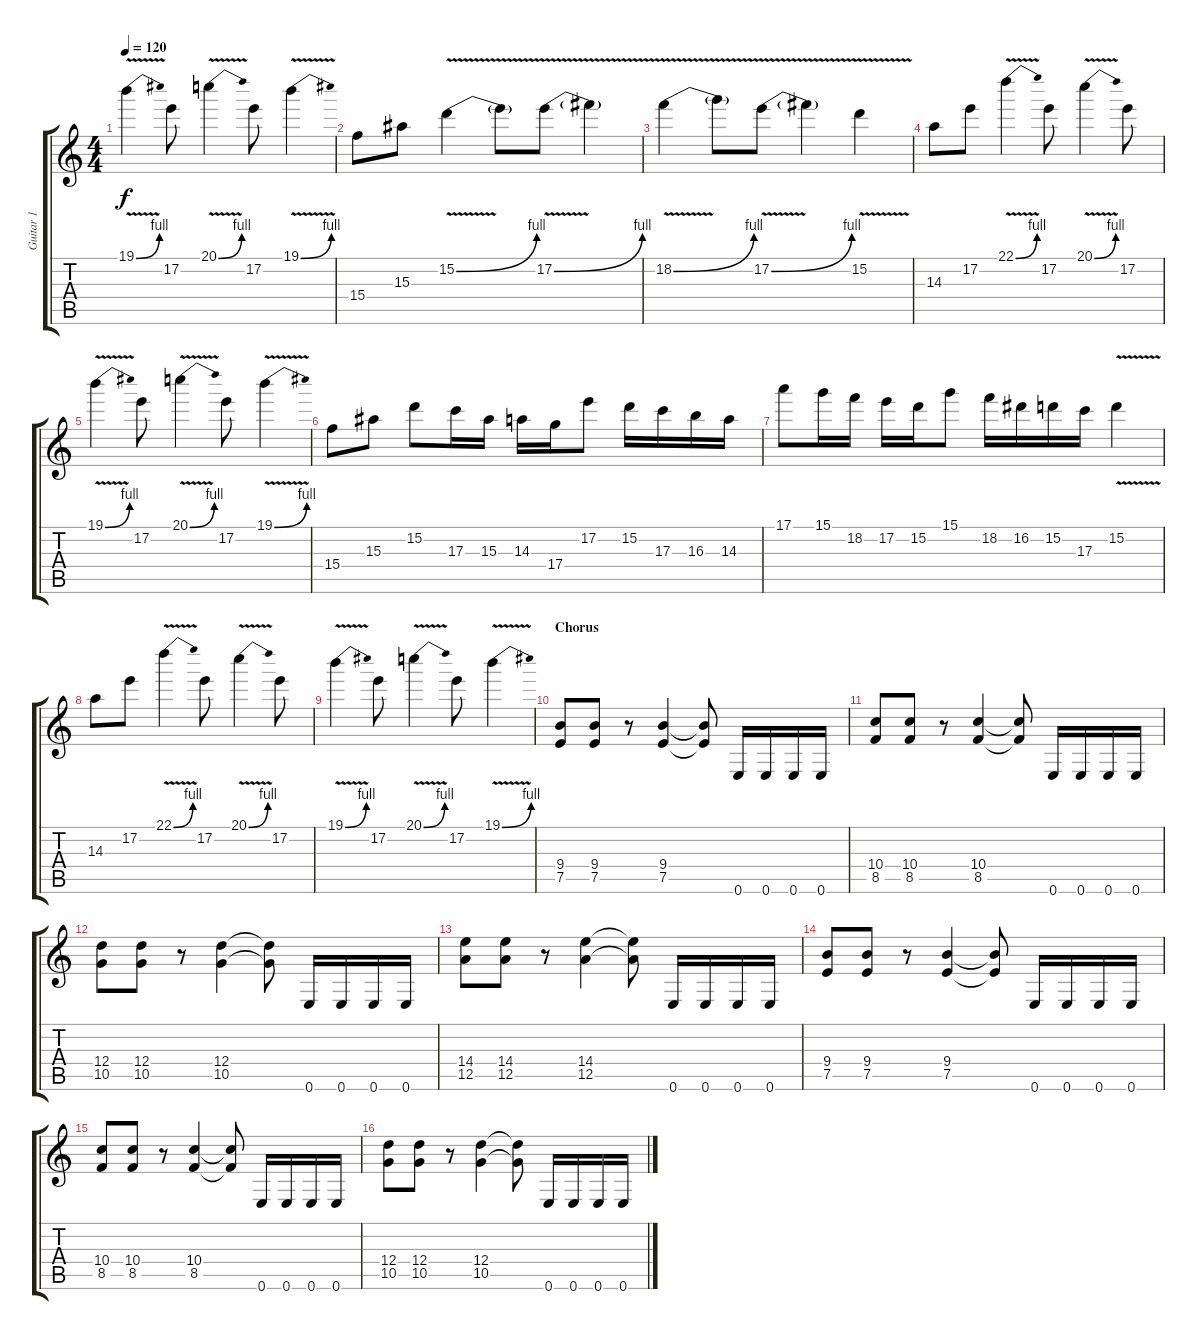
\track ("Guitar 1" "Guitar 1") {instrument distortionguitar}
\staff {score tabs}
\tuning (E4 B3 G3 D3 A2 E2) {hide}
\ts (4 4)
\tempo 120
\clef g2
\ks c
19.1{be (bend 0 0 60 4) v}.4{dy f} 17.2.8 20.1{be (bend 0 0 60 4) v}.4 17.2.8 19.1{be (bend 0 0 60 4) v}.4 |
15.4.8 15.3.8 15.2{be (bend 0 0 60 4) v}.4 15.2{t}.8 17.2{be (bend 0 0 60 4) v}.8 17.2{t}.4 |
18.2{be (bend 0 0 60 4) v}.4 18.2{t}.8 17.2{be (bend 0 0 60 4) v}.8 17.2{t}.4 15.2{v}.4 |
14.3.8 17.2.8 22.1{be (bend 0 0 60 4) v}.4 17.2.8 20.1{be (bend 0 0 60 4) v}.4 17.2.8 |
19.1{be (bend 0 0 60 4) v}.4 17.2.8 20.1{be (bend 0 0 60 4) v}.4 17.2.8 19.1{be (bend 0 0 60 4) v}.4 |
15.4.8 15.3.8 15.2.8 17.3.16 15.3.16 14.3.16 17.4.16 17.2.8 15.2.16 17.3.16 16.3.16 14.3.16 |
17.1.8 15.1.16 18.2.16 17.2.16 15.2.16 15.1.8 18.2.16 16.2.16 15.2.16 17.3.16 15.2{v}.4 |
14.3.8 17.2.8 22.1{be (bend 0 0 60 4) v}.4 17.2.8 20.1{be (bend 0 0 60 4) v}.4 17.2.8 |
19.1{be (bend 0 0 60 4) v}.4 17.2.8 20.1{be (bend 0 0 60 4) v}.4 17.2.8 19.1{be (bend 0 0 60 4) v}.4 |
\section ("" "Chorus")
(9.4 7.5).8 (9.4 7.5).8 r.8 (9.4 7.5).4 (9.4{t} 7.5{t}).8 0.6.16 0.6.16 0.6.16 0.6.16 |
(10.4 8.5).8 (10.4 8.5).8 r.8 (10.4 8.5).4 (10.4{t} 8.5{t}).8 0.6.16 0.6.16 0.6.16 0.6.16 |
(12.4 10.5).8 (12.4 10.5).8 r.8 (12.4 10.5).4 (12.4{t} 10.5{t}).8 0.6.16 0.6.16 0.6.16 0.6.16 |
(14.4 12.5).8 (14.4 12.5).8 r.8 (14.4 12.5).4 (14.4{t} 12.5{t}).8 0.6.16 0.6.16 0.6.16 0.6.16 |
(9.4 7.5).8 (9.4 7.5).8 r.8 (9.4 7.5).4 (9.4{t} 7.5{t}).8 0.6.16 0.6.16 0.6.16 0.6.16 |
(10.4 8.5).8 (10.4 8.5).8 r.8 (10.4 8.5).4 (10.4{t} 8.5{t}).8 0.6.16 0.6.16 0.6.16 0.6.16 |
(12.4 10.5).8 (12.4 10.5).8 r.8 (12.4 10.5).4 (12.4{t} 10.5{t}).8 0.6.16 0.6.16 0.6.16 0.6.16
